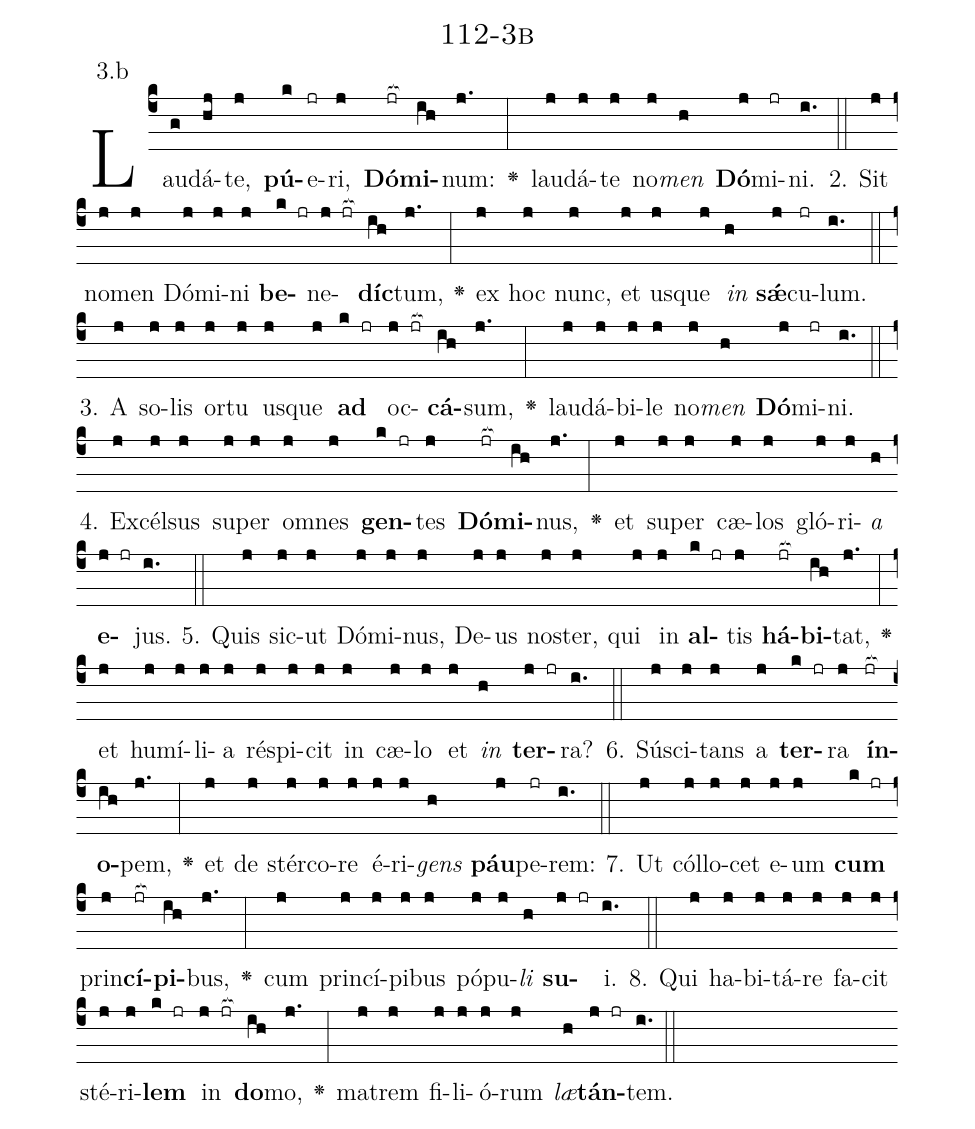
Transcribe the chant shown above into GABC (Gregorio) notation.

name: 112-3b;
annotation: 3.b;
%%
(c4)Lau(g)dá(hj)te,(j) <b>pú</b>(k)e(jr)ri,(j) <b>Dó</b>(jr[ocb:1{])<b>mi</b>(ih[ocb:0}])num:(j.) <v>\greheightstar</v>(:) lau(j)dá(j)te(j) no(j)<i>men</i>(h) <b>Dó</b>(j)mi(jr)ni.(i.) (::)
2. Sit(j) no(j)men(j) Dó(j)mi(j)ni(j) <b>be</b>(k jr)ne(j jr[ocb:1{])<b>díc</b>(ih[ocb:0}])tum,(j.) <v>\greheightstar</v>(:) ex(j) hoc(j) nunc,(j) et(j) us(j)que(j) <i>in</i>(h) <b>sǽ</b>(j)cu(jr)lum.(i.) (::)
3. A(j) so(j)lis(j) or(j)tu(j) us(j)que(j) <b>ad</b>(k jr) oc(j jr[ocb:1{])<b>cá</b>(ih[ocb:0}])sum,(j.) <v>\greheightstar</v>(:) lau(j)dá(j)bi(j)le(j) no(j)<i>men</i>(h) <b>Dó</b>(j)mi(jr)ni.(i.) (::)
4. Ex(j)cél(j)sus(j) su(j)per(j) om(j)nes(j) <b>gen</b>(k jr)tes(j) <b>Dó</b>(jr[ocb:1{])<b>mi</b>(ih[ocb:0}])nus,(j.) <v>\greheightstar</v>(:) et(j) su(j)per(j) cæ(j)los(j) gló(j)ri(j)<i>a</i>(h) <b>e</b>(j jr)jus.(i.) (::)
5. Quis(j) sic(j)ut(j) Dó(j)mi(j)nus,(j) De(j)us(j) nos(j)ter,(j) qui(j) in(j) <b>al</b>(k jr)tis(j) <b>há</b>(jr[ocb:1{])<b>bi</b>(ih[ocb:0}])tat,(j.) <v>\greheightstar</v>(:) et(j) hu(j)mí(j)li(j)a(j) ré(j)spi(j)cit(j) in(j) cæ(j)lo(j) et(j) <i>in</i>(h) <b>ter</b>(j jr)ra?(i.) (::)
6. Sú(j)sci(j)tans(j) a(j) <b>ter</b>(k jr)ra(j) <b>ín</b>(jr[ocb:1{])<b>o</b>(ih[ocb:0}])pem,(j.) <v>\greheightstar</v>(:) et(j) de(j) stér(j)co(j)re(j) é(j)ri(j)<i>gens</i>(h) <b>páu</b>(j)pe(jr)rem:(i.) (::)
7. Ut(j) cól(j)lo(j)cet(j) e(j)um(j) <b>cum</b>(k jr) prin(j)<b>cí</b>(jr[ocb:1{])<b>pi</b>(ih[ocb:0}])bus,(j.) <v>\greheightstar</v>(:) cum(j) prin(j)cí(j)pi(j)bus(j) pó(j)pu(j)<i>li</i>(h) <b>su</b>(j jr)i.(i.) (::)
8. Qui(j) ha(j)bi(j)tá(j)re(j) fa(j)cit(j) sté(j)ri(j)<b>lem</b>(k jr) in(j jr[ocb:1{]) <b>do</b>(ih[ocb:0}])mo,(j.) <v>\greheightstar</v>(:) ma(j)trem(j) fi(j)li(j)ó(j)rum(j) <i>læ</i>(h)<b>tán</b>(j jr)tem.(i.) (::)
